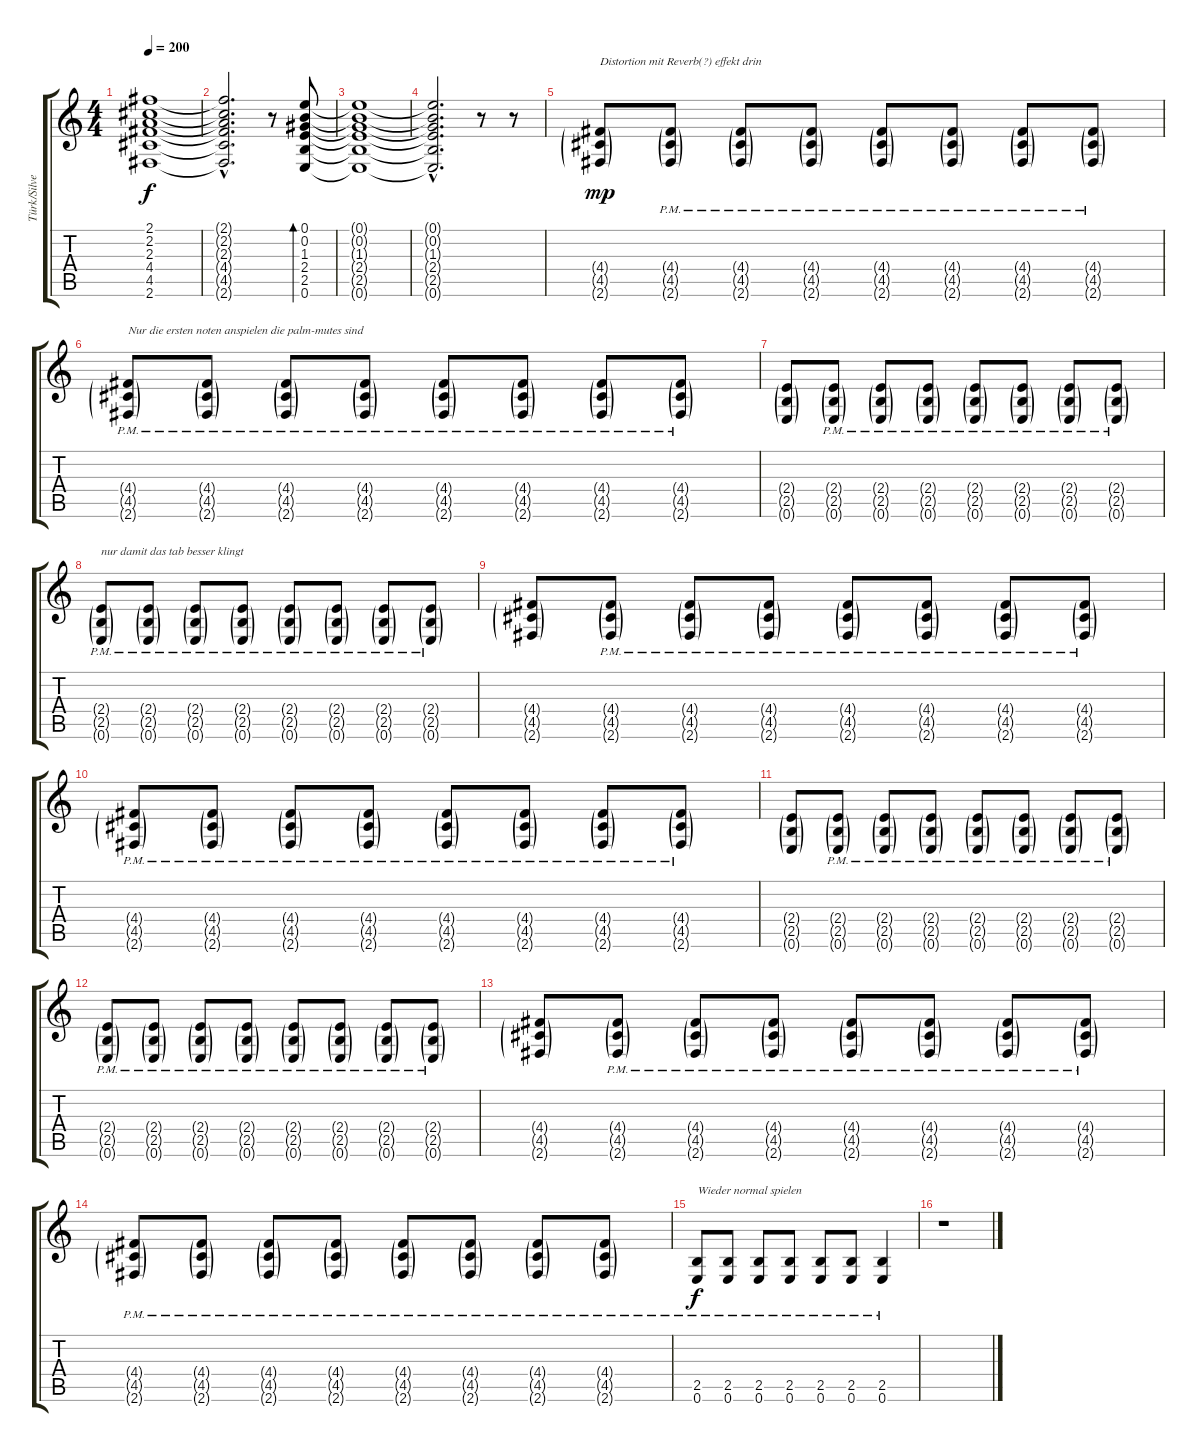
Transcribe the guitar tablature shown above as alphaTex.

\track ("Türk/Silver" "Türk/Silve") {instrument overdrivenguitar}
\staff {score tabs}
\tuning (E4 B3 G3 D3 A2 E2) {hide}
\ts (4 4)
\tempo 200
\clef g2
\ks c
(2.1{t} 2.2{t} 2.3{t} 4.4{t} 4.5{t} 2.6{t}).1{dy f} |
(2.1{hac t} 2.2{hac t} 2.3{hac t} 4.4{hac t} 4.5{hac t} 2.6{hac t}).2{d} r.8 (0.1 0.2 1.3 2.4 2.5 0.6).8{bd 480} |
(0.1{t} 0.2{t} 1.3{t} 2.4{t} 2.5{t} 0.6{t}).1 |
(0.1{hac t} 0.2{hac t} 1.3{hac t} 2.4{hac t} 2.5{hac t} 0.6{hac t}).2{d} r.8 r.8 |
(4.4{g} 4.5{g} 2.6{g}).8{txt "Distortion mit Reverb(?) effekt drin" dy mp instrument overdrivenguitar} (4.4{g pm} 4.5{g pm} 2.6{g pm}).8 (4.4{g pm} 4.5{g pm} 2.6{g pm}).8 (4.4{g pm} 4.5{g pm} 2.6{g pm}).8 (4.4{g pm} 4.5{g pm} 2.6{g pm}).8 (4.4{g pm} 4.5{g pm} 2.6{g pm}).8 (4.4{g pm} 4.5{g pm} 2.6{g pm}).8 (4.4{g pm} 4.5{g pm} 2.6{g pm}).8 |
(4.4{g pm} 4.5{g pm} 2.6{g pm}).8{txt "Nur die ersten noten anspielen die palm-mutes sind"} (4.4{g pm} 4.5{g pm} 2.6{g pm}).8 (4.4{g pm} 4.5{g pm} 2.6{g pm}).8 (4.4{g pm} 4.5{g pm} 2.6{g pm}).8 (4.4{g pm} 4.5{g pm} 2.6{g pm}).8 (4.4{g pm} 4.5{g pm} 2.6{g pm}).8 (4.4{g pm} 4.5{g pm} 2.6{g pm}).8 (4.4{g pm} 4.5{g pm} 2.6{g pm}).8 |
(2.4{g} 2.5{g} 0.6{g}).8 (2.4{g pm} 2.5{g pm} 0.6{g pm}).8 (2.4{g pm} 2.5{g pm} 0.6{g pm}).8 (2.4{g pm} 2.5{g pm} 0.6{g pm}).8 (2.4{g pm} 2.5{g pm} 0.6{g pm}).8 (2.4{g pm} 2.5{g pm} 0.6{g pm}).8 (2.4{g pm} 2.5{g pm} 0.6{g pm}).8 (2.4{g pm} 2.5{g pm} 0.6{g pm}).8 |
(2.4{g pm} 2.5{g pm} 0.6{g pm}).8{txt "nur damit das tab besser klingt"} (2.4{g pm} 2.5{g pm} 0.6{g pm}).8 (2.4{g pm} 2.5{g pm} 0.6{g pm}).8 (2.4{g pm} 2.5{g pm} 0.6{g pm}).8 (2.4{g pm} 2.5{g pm} 0.6{g pm}).8 (2.4{g pm} 2.5{g pm} 0.6{g pm}).8 (2.4{g pm} 2.5{g pm} 0.6{g pm}).8 (2.4{g pm} 2.5{g pm} 0.6{g pm}).8 |
(4.4{g} 4.5{g} 2.6{g}).8 (4.4{g pm} 4.5{g pm} 2.6{g pm}).8 (4.4{g pm} 4.5{g pm} 2.6{g pm}).8 (4.4{g pm} 4.5{g pm} 2.6{g pm}).8 (4.4{g pm} 4.5{g pm} 2.6{g pm}).8 (4.4{g pm} 4.5{g pm} 2.6{g pm}).8 (4.4{g pm} 4.5{g pm} 2.6{g pm}).8 (4.4{g pm} 4.5{g pm} 2.6{g pm}).8 |
(4.4{g pm} 4.5{g pm} 2.6{g pm}).8 (4.4{g pm} 4.5{g pm} 2.6{g pm}).8 (4.4{g pm} 4.5{g pm} 2.6{g pm}).8 (4.4{g pm} 4.5{g pm} 2.6{g pm}).8 (4.4{g pm} 4.5{g pm} 2.6{g pm}).8 (4.4{g pm} 4.5{g pm} 2.6{g pm}).8 (4.4{g pm} 4.5{g pm} 2.6{g pm}).8 (4.4{g pm} 4.5{g pm} 2.6{g pm}).8 |
(2.4{g} 2.5{g} 0.6{g}).8 (2.4{g pm} 2.5{g pm} 0.6{g pm}).8 (2.4{g pm} 2.5{g pm} 0.6{g pm}).8 (2.4{g pm} 2.5{g pm} 0.6{g pm}).8 (2.4{g pm} 2.5{g pm} 0.6{g pm}).8 (2.4{g pm} 2.5{g pm} 0.6{g pm}).8 (2.4{g pm} 2.5{g pm} 0.6{g pm}).8 (2.4{g pm} 2.5{g pm} 0.6{g pm}).8 |
(2.4{g pm} 2.5{g pm} 0.6{g pm}).8 (2.4{g pm} 2.5{g pm} 0.6{g pm}).8 (2.4{g pm} 2.5{g pm} 0.6{g pm}).8 (2.4{g pm} 2.5{g pm} 0.6{g pm}).8 (2.4{g pm} 2.5{g pm} 0.6{g pm}).8 (2.4{g pm} 2.5{g pm} 0.6{g pm}).8 (2.4{g pm} 2.5{g pm} 0.6{g pm}).8 (2.4{g pm} 2.5{g pm} 0.6{g pm}).8 |
(4.4{g} 4.5{g} 2.6{g}).8 (4.4{g pm} 4.5{g pm} 2.6{g pm}).8 (4.4{g pm} 4.5{g pm} 2.6{g pm}).8 (4.4{g pm} 4.5{g pm} 2.6{g pm}).8 (4.4{g pm} 4.5{g pm} 2.6{g pm}).8 (4.4{g pm} 4.5{g pm} 2.6{g pm}).8 (4.4{g pm} 4.5{g pm} 2.6{g pm}).8 (4.4{g pm} 4.5{g pm} 2.6{g pm}).8 |
(4.4{g pm} 4.5{g pm} 2.6{g pm}).8 (4.4{g pm} 4.5{g pm} 2.6{g pm}).8 (4.4{g pm} 4.5{g pm} 2.6{g pm}).8 (4.4{g pm} 4.5{g pm} 2.6{g pm}).8 (4.4{g pm} 4.5{g pm} 2.6{g pm}).8 (4.4{g pm} 4.5{g pm} 2.6{g pm}).8 (4.4{g pm} 4.5{g pm} 2.6{g pm}).8 (4.4{g pm} 4.5{g pm} 2.6{g pm}).8 |
(2.5{pm} 0.6{pm}).8{txt "Wieder normal spielen" dy f} (2.5{pm} 0.6{pm}).8 (2.5{pm} 0.6{pm}).8 (2.5{pm} 0.6{pm}).8 (2.5{pm} 0.6{pm}).8 (2.5{pm} 0.6{pm}).8 (2.5{pm} 0.6{pm}).4 |
r.1
